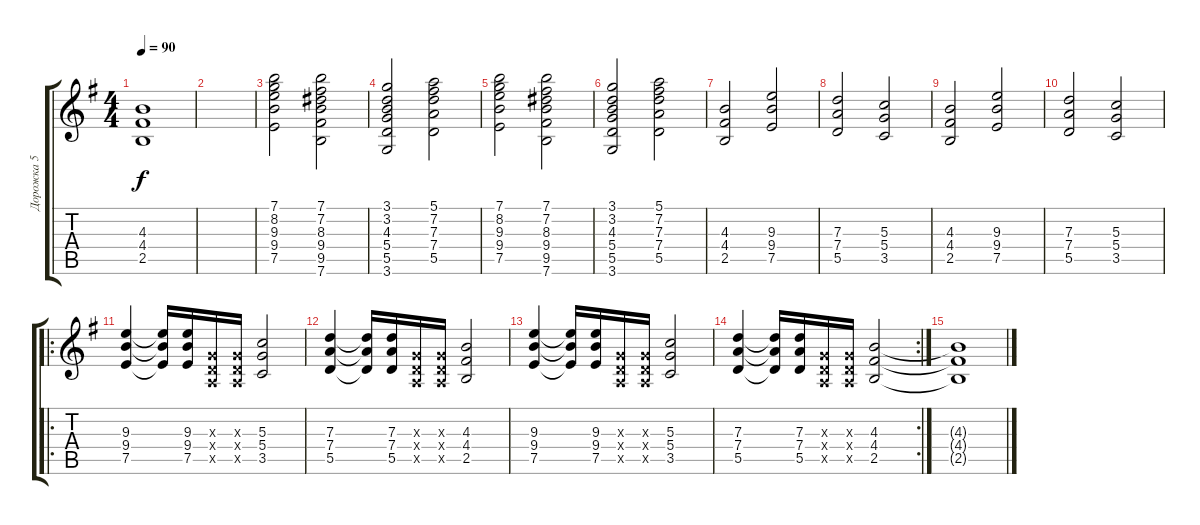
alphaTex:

\track ("Дорожка 5" "Дорожка 5") {instrument distortionguitar}
\staff {score tabs}
\tuning (E4 B3 G3 D3 A2 E2) {hide}
\ts (4 4)
\tempo 90
\clef g2
\ks g
(4.3{t} 4.4{t} 2.5{t}).1{dy f volume 1} |
|
(7.1 8.2 9.3 9.4 7.5).2{volume 7} (7.1 7.2 8.3 9.4 9.5 7.6).2 |
(3.1 3.2 4.3 5.4 5.5 3.6).2 (5.1 7.2 7.3 7.4 5.5).2 |
(7.1 8.2 9.3 9.4 7.5).2 (7.1 7.2 8.3 9.4 9.5 7.6).2 |
(3.1 3.2 4.3 5.4 5.5 3.6).2 (5.1 7.2 7.3 7.4 5.5).2 |
(4.3 4.4 2.5).2{volume 13} (9.3 9.4 7.5).2 |
(7.3 7.4 5.5).2 (5.3 5.4 3.5).2 |
(4.3 4.4 2.5).2{volume 13} (9.3 9.4 7.5).2 |
(7.3 7.4 5.5).2 (5.3 5.4 3.5).2 |
\ro
(9.3 9.4 7.5).4 (9.3{t} 9.4{t} 7.5{t}).16 (9.3 9.4 7.5).16 (0.3{x} 0.4{x} 0.5{x}).16 (0.3{x} 0.4{x} 0.5{x}).16 (5.3 5.4 3.5).2 |
(7.3 7.4 5.5).4 (7.3{t} 7.4{t} 5.5{t}).16 (7.3 7.4 5.5).16 (0.3{x} 0.4{x} 0.5{x}).16 (0.3{x} 0.4{x} 0.5{x}).16 (4.3 4.4 2.5).2 |
(9.3 9.4 7.5).4 (9.3{t} 9.4{t} 7.5{t}).16 (9.3 9.4 7.5).16 (0.3{x} 0.4{x} 0.5{x}).16 (0.3{x} 0.4{x} 0.5{x}).16 (5.3 5.4 3.5).2 |
\rc 2
(7.3 7.4 5.5).4 (7.3{t} 7.4{t} 5.5{t}).16 (7.3 7.4 5.5).16 (0.3{x} 0.4{x} 0.5{x}).16 (0.3{x} 0.4{x} 0.5{x}).16 (4.3 4.4 2.5).2 |
(4.3{t} 4.4{t} 2.5{t}).1{volume 1}
